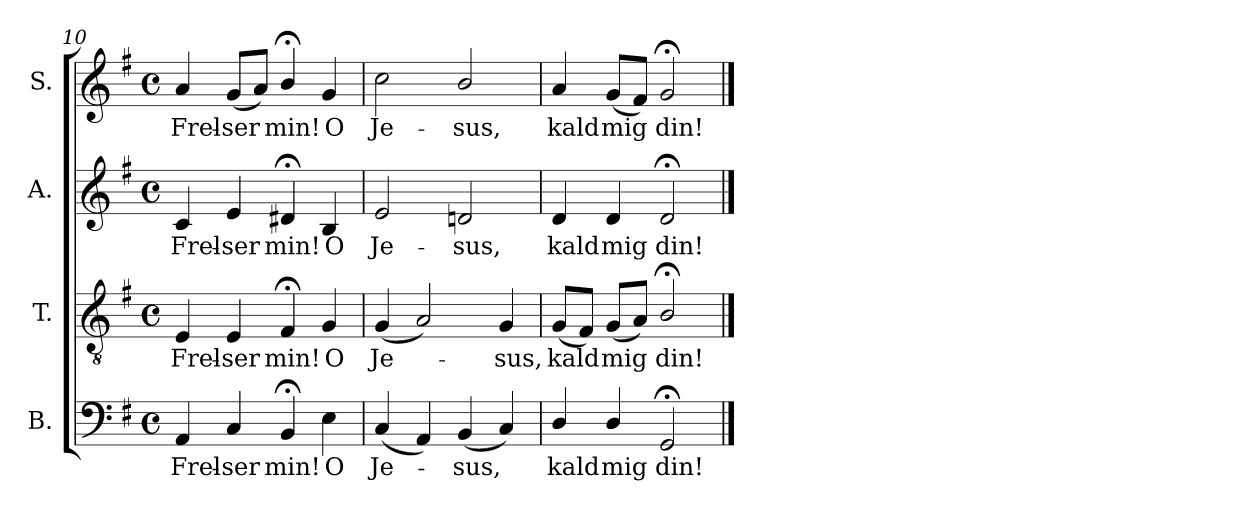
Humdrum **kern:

**kern	**text	**kern	**text	**kern	**text	**kern	**text
*part4	*part4	*part3	*part3	*part2	*part2	*part1	*part1
*staff4	*staff4	*staff3	*staff3	*staff2	*staff2	*staff1	*staff1
*I"B.	*	*I"T.	*	*I"A.	*	*I"S.	*
*I'B.	*	*I'T.	*	*I'A.	*	*I'S.	*
*clefF4	*	*clefGv2	*	*clefG2	*	*clefG2	*
*	*	*ITrd7c12	*	*	*	*	*
*k[f#]	*	*k[f#]	*	*k[f#]	*	*k[f#]	*
*G:	*	*G:	*	*G:	*	*G:	*
*M4/4	*	*M4/4	*	*M4/4	*	*M4/4	*
*met(c)	*	*met(c)	*	*met(c)	*	*met(c)	*
=10	=10	=10	=10	=10	=10	=10	=10
!	!LO:LY:b:color=#000000	!	!	!	!	!	!
!	!	!	!LO:LY:b:color=#000000	!	!	!	!
!	!	!	!	!	!LO:LY:b:color=#000000	!	!
!	!	!	!	!	!	!	!LO:LY:b:color=#000000
4AAi/	Frel-	4EEi/	Frel-	4ci/	Frel-	4ai/	Frel-
!	!LO:LY:b:color=#000000	!	!	!	!	!	!
!	!	!	!LO:LY:b:color=#000000	!	!	!	!
!	!	!	!	!	!LO:LY:b:color=#000000	!	!
!	!	!	!	!	!	!	!LO:LY:b:color=#000000
4Ci/	-ser	4EEi/	-ser	4ei/	-ser	(8gi/L	-ser
.	.	.	.	.	.	8ai/J)	.
!	!LO:LY:b:color=#000000	!	!	!	!	!	!
!	!	!	!LO:LY:b:color=#000000	!	!	!	!
!	!	!	!	!	!LO:LY:b:color=#000000	!	!
!	!	!	!	!	!	!	!LO:LY:b:color=#000000
4BB;i/	min!	4FF#;i/	min!	4d#X;i/	min!	4b;i/	min!
!	!LO:LY:b:color=#000000	!	!	!	!	!	!
!	!	!	!LO:LY:b:color=#000000	!	!	!	!
!	!	!	!	!	!LO:LY:b:color=#000000	!	!
!	!	!	!	!	!	!	!LO:LY:b:color=#000000
4Ei\	O	4GGi/	O	4Bi/	O	4gi/	O
=11	=11	=11	=11	=11	=11	=11	=11
!	!LO:LY:b:color=#000000	!	!	!	!	!	!
!	!	!	!LO:LY:b:color=#000000	!	!	!	!
!	!	!	!	!	!LO:LY:b:color=#000000	!	!
!	!	!	!	!	!	!	!LO:LY:b:color=#000000
(4Ci/	Je-	(4GGi/	Je-	2ei/	Je-	2cci\	Je-
4AAi/)	.	2AAi/)	.	.	.	.	.
!	!LO:LY:b:color=#000000	!	!	!	!	!	!
!	!	!	!	!	!LO:LY:b:color=#000000	!	!
!	!	!	!	!	!	!	!LO:LY:b:color=#000000
(4BBi/	-sus,	.	.	2dni/	-sus,	2bi/	-sus,
!	!	!	!LO:LY:b:color=#000000	!	!	!	!
4Ci/)	.	4GGi/	-sus,	.	.	.	.
=12	=12	=12	=12	=12	=12	=12	=12
!	!LO:LY:b:color=#000000	!	!	!	!	!	!
!	!	!	!LO:LY:b:color=#000000	!	!	!	!
!	!	!	!	!	!LO:LY:b:color=#000000	!	!
!	!	!	!	!	!	!	!LO:LY:b:color=#000000
4Di/	kald	(8GGi/L	kald	4di/	kald	4ai/	kald
.	.	8FF#i/J)	.	.	.	.	.
!	!LO:LY:b:color=#000000	!	!	!	!	!	!
!	!	!	!LO:LY:b:color=#000000	!	!	!	!
!	!	!	!	!	!LO:LY:b:color=#000000	!	!
!	!	!	!	!	!	!	!LO:LY:b:color=#000000
4Di/	mig	(8GGi/L	mig	4di/	mig	(8gi/L	mig
.	.	8AAi/J)	.	.	.	8f#i/J)	.
!	!LO:LY:b:color=#000000	!	!	!	!	!	!
!	!	!	!LO:LY:b:color=#000000	!	!	!	!
!	!	!	!	!	!LO:LY:b:color=#000000	!	!
!	!	!	!	!	!	!	!LO:LY:b:color=#000000
2GG;i/	din!	2BB;i/	din!	2d;i/	din!	2g;i/	din!
==	==	==	==	==	==	==	==
*-	*-	*-	*-	*-	*-	*-	*-
